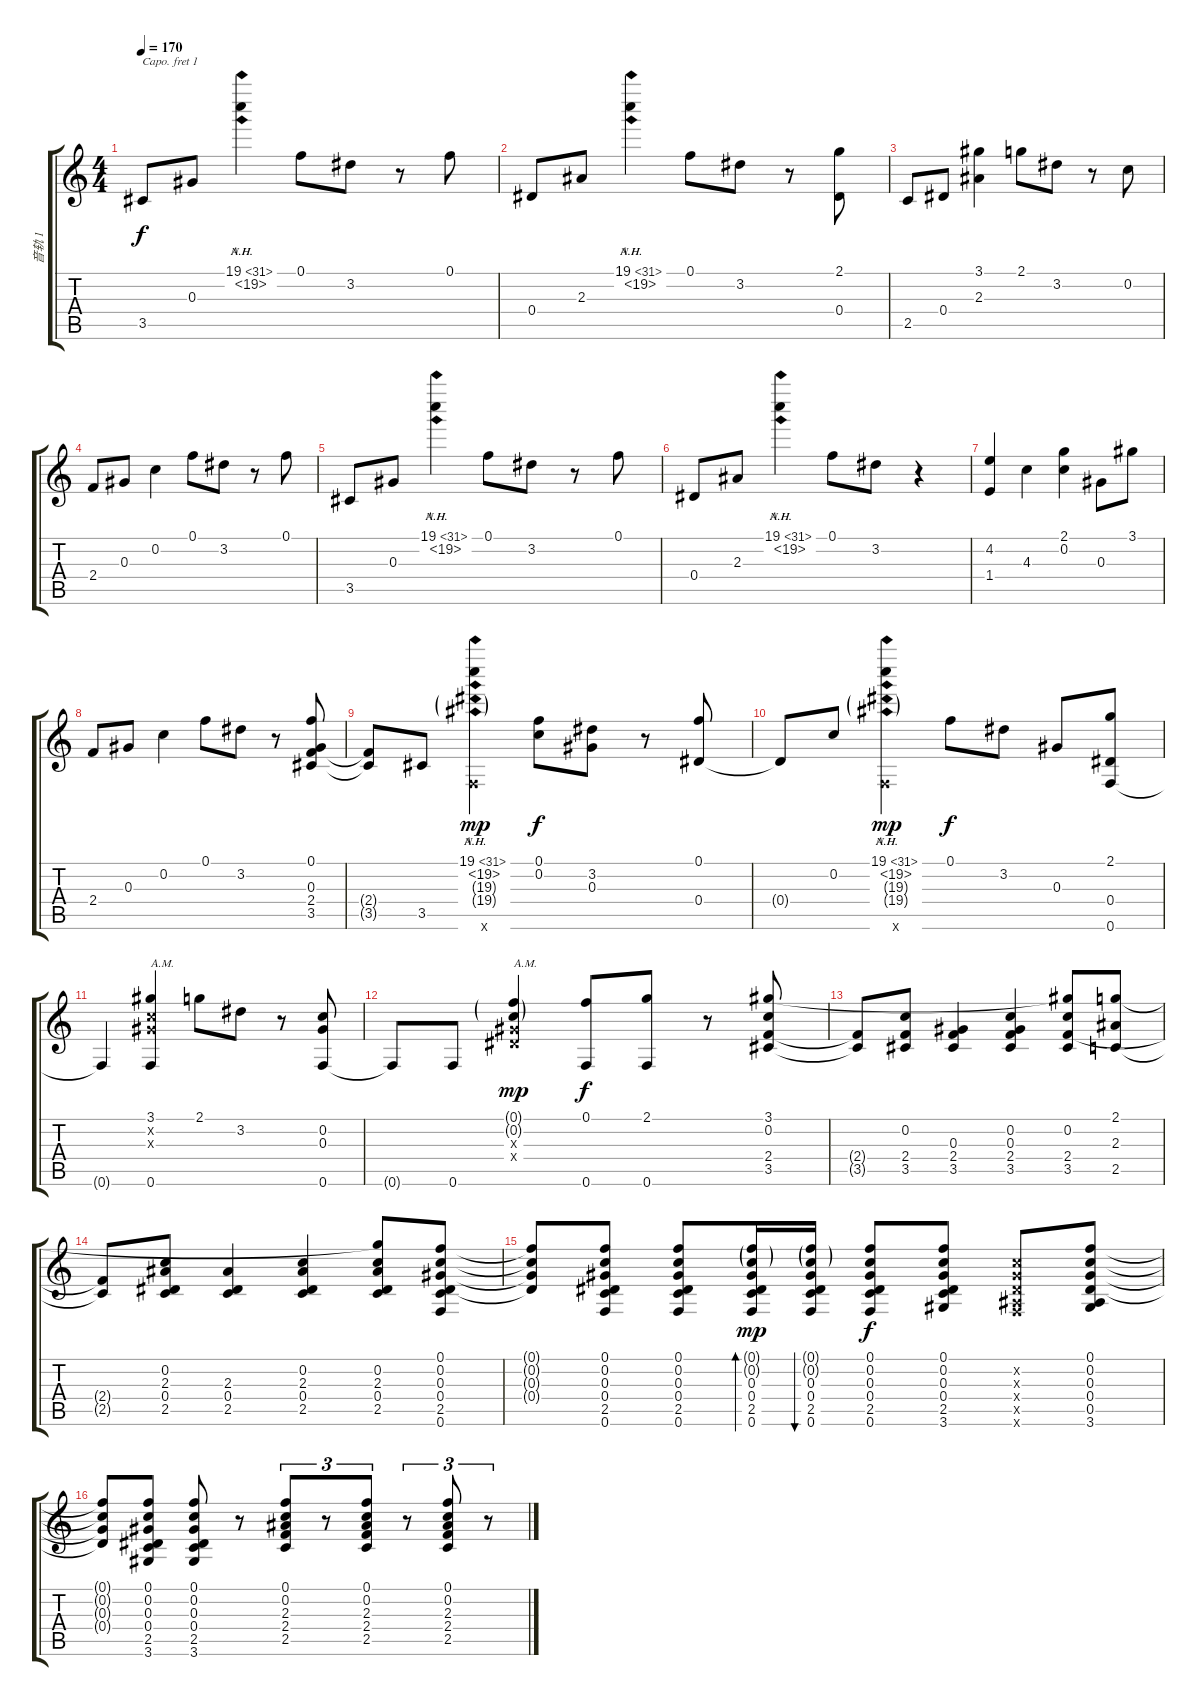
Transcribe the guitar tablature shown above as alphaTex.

\track ("音轨 1" "音轨 1") {instrument acousticguitarsteel}
\staff {score tabs}
\capo 1
\tuning (E4 B3 G3 D3 A2 E2) {hide}
\ts (4 4)
\tempo 170
\clef g2
\ks c
3.5.8{dy f} 0.3.8 (19.1{ah 12} 19.2{nh}).4 0.1.8 3.2.8 r.8 0.1.8 |
0.4.8 2.3.8 (19.1{ah 12} 19.2{nh}).4 0.1.8 3.2.8 r.8 (2.1 0.4).8 |
2.5.8 0.4.8 (3.1 2.3).4 2.1.8 3.2.8 r.8 0.2.8 |
2.4.8 0.3.8 0.2.4 0.1.8 3.2.8 r.8 0.1.8 |
3.5.8 0.3.8 (19.1{ah 12} 19.2{nh}).4 0.1.8 3.2.8 r.8 0.1.8 |
0.4.8 2.3.8 (19.1{ah 12} 19.2{nh}).4 0.1.8 3.2.8 r.4 |
(4.2 1.4).4 4.3.4 (2.1 0.2).4 0.3.8 3.1.8 |
2.4.8 0.3.8 0.2.4 0.1.8 3.2.8 r.8 (0.1 0.3 2.4 3.5).8 |
(2.4{t} 3.5{t}).8 3.5.8 (19.1{ah 12} 19.2{nh} 19.3{nh g} 19.4{nh g} 0.6{x}).4{dy mp} (0.1 0.2).8{dy f} (3.2 0.3).8 r.8 (0.1 0.4).8 |
0.4{t}.8 0.2.8 (19.1{ah 12} 19.2{nh} 19.3{nh g} 19.4{nh g} 0.6{x}).4{dy mp} 0.1.8{dy f} 3.2.8 0.3.8 (2.1 0.4 0.6).8 |
0.6{t}.4 (3.1 0.2{x} 0.3{x} 0.6).4{txt "A.M."} 2.1.8 3.2.8 r.8 (0.2 0.3 0.6).8 |
0.6{t}.8 0.6.8 (0.1{g} 0.2{g} 0.3{x} 0.4{x}).4{txt "A.M." dy mp} (0.1 0.6).8{dy f} (2.1 0.6).8 r.8 (3.1 0.2 2.4 3.5).8 |
(2.4{t} 3.5{t}).8 (0.2 2.4 3.5).8 (0.3 2.4 3.5).4 (0.2 0.3 2.4 3.5).4 (3.1{t} 0.2 2.4 3.5).8 (2.1 2.3 2.5).8 |
(2.4{t} 2.5{t}).8 (0.2 2.3 0.4 2.5).8 (2.3 0.4 2.5).4 (0.2 2.3 0.4 2.5).4 (2.1{t} 0.2 2.3 0.4 2.5).8 (0.1 0.2 0.3 0.4 2.5 0.6).8 |
(0.1{t} 0.2{t} 0.3{t} 0.4{t}).8 (0.1 0.2 0.3 0.4 2.5 0.6).8 (0.1 0.2 0.3 0.4 2.5 0.6).8 (0.1{g} 0.2{g} 0.3 0.4 2.5 0.6).16{bd 60 dy mp} (0.1{g} 0.2{g} 0.3 0.4 2.5 0.6).16{bu 60} (0.1 0.2 0.3 0.4 2.5 0.6).8{dy f} (0.1 0.2 0.3 0.4 2.5 3.6).8 (0.2{x} 0.3{x} 0.4{x} 0.5{x} 0.6{x}).8 (0.1 0.2 0.3 0.4 0.5 3.6).8 |
(0.1{t} 0.2{t} 0.3{t} 0.4{t}).8 (0.1 0.2 0.3 0.4 2.5 3.6).8 (0.1 0.2 0.3 0.4 2.5 3.6).8 r.8 (0.1 0.2 2.3 2.4 2.5).8{tu (3 2)} r.8{tu (3 2)} (0.1 0.2 2.3 2.4 2.5).8{tu (3 2)} r.8{tu (3 2)} (0.1 0.2 2.3 2.4 2.5).8{tu (3 2)} r.8{tu (3 2)}
